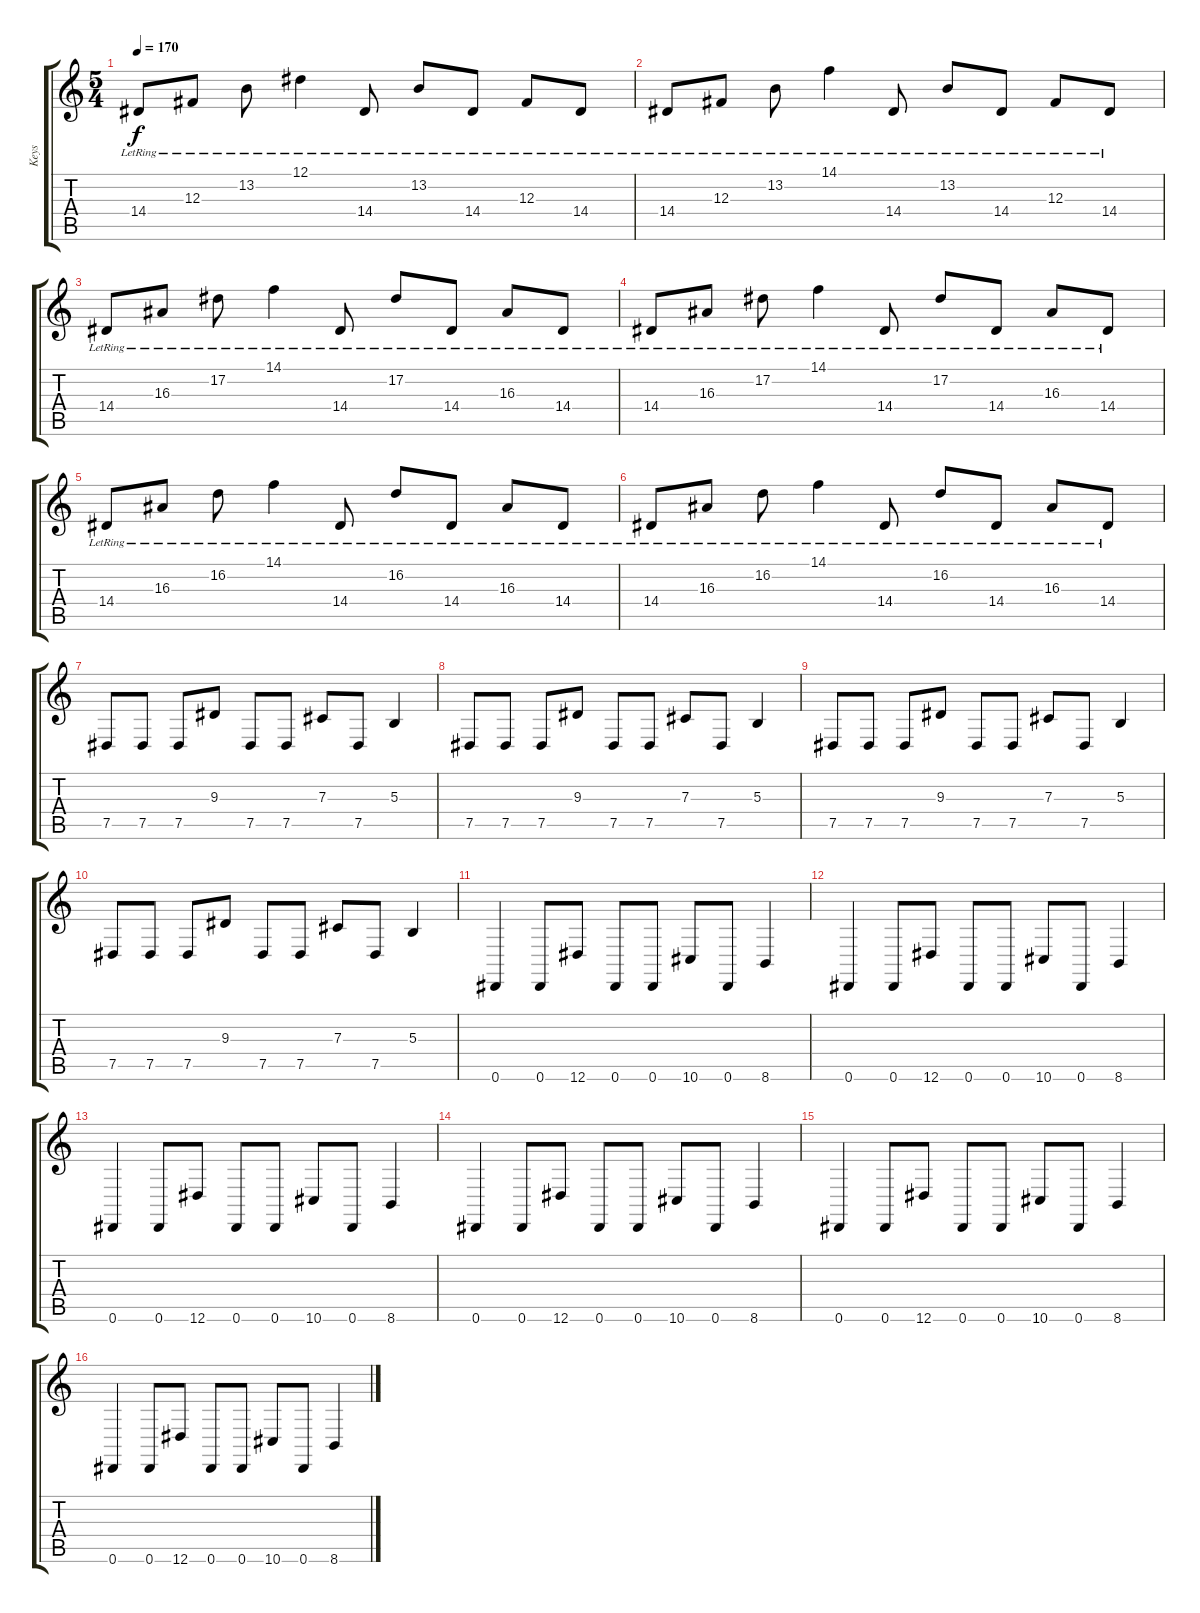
\track ("Keys" "Keys") {instrument electricpiano2}
\staff {score tabs}
\tuning (Eb4 Bb3 Gb3 Db3 Ab2 Eb2) {hide}
\ts (5 4)
\tempo 170
\clef g2
\ks c
14.4{lr}.8{dy f} 12.3{lr}.8 13.2{lr}.8 12.1{lr}.4 14.4{lr}.8 13.2{lr}.8 14.4{lr}.8 12.3{lr}.8 14.4{lr}.8 |
14.4{lr}.8 12.3{lr}.8 13.2{lr}.8 14.1{lr}.4 14.4{lr}.8 13.2{lr}.8 14.4{lr}.8 12.3{lr}.8 14.4{lr}.8 |
14.4{lr}.8 16.3{lr}.8 17.2{lr}.8 14.1{lr}.4 14.4{lr}.8 17.2{lr}.8 14.4{lr}.8 16.3{lr}.8 14.4{lr}.8 |
14.4{lr}.8 16.3{lr}.8 17.2{lr}.8 14.1{lr}.4 14.4{lr}.8 17.2{lr}.8 14.4{lr}.8 16.3{lr}.8 14.4{lr}.8 |
14.4{lr}.8 16.3{lr}.8 16.2{lr}.8 14.1{lr}.4 14.4{lr}.8 16.2{lr}.8 14.4{lr}.8 16.3{lr}.8 14.4{lr}.8 |
14.4{lr}.8 16.3{lr}.8 16.2{lr}.8 14.1{lr}.4 14.4{lr}.8 16.2{lr}.8 14.4{lr}.8 16.3{lr}.8 14.4{lr}.8 |
7.5.8 7.5.8 7.5.8 9.3.8 7.5.8 7.5.8 7.3.8 7.5.8 5.3.4 |
7.5.8 7.5.8 7.5.8 9.3.8 7.5.8 7.5.8 7.3.8 7.5.8 5.3.4 |
7.5.8 7.5.8 7.5.8 9.3.8 7.5.8 7.5.8 7.3.8 7.5.8 5.3.4 |
7.5.8 7.5.8 7.5.8 9.3.8 7.5.8 7.5.8 7.3.8 7.5.8 5.3.4 |
0.6.4 0.6.8 12.6.8 0.6.8 0.6.8 10.6.8 0.6.8 8.6.4 |
0.6.4 0.6.8 12.6.8 0.6.8 0.6.8 10.6.8 0.6.8 8.6.4 |
0.6.4 0.6.8 12.6.8 0.6.8 0.6.8 10.6.8 0.6.8 8.6.4 |
0.6.4 0.6.8 12.6.8 0.6.8 0.6.8 10.6.8 0.6.8 8.6.4 |
0.6.4 0.6.8 12.6.8 0.6.8 0.6.8 10.6.8 0.6.8 8.6.4 |
0.6.4 0.6.8 12.6.8 0.6.8 0.6.8 10.6.8 0.6.8 8.6.4
